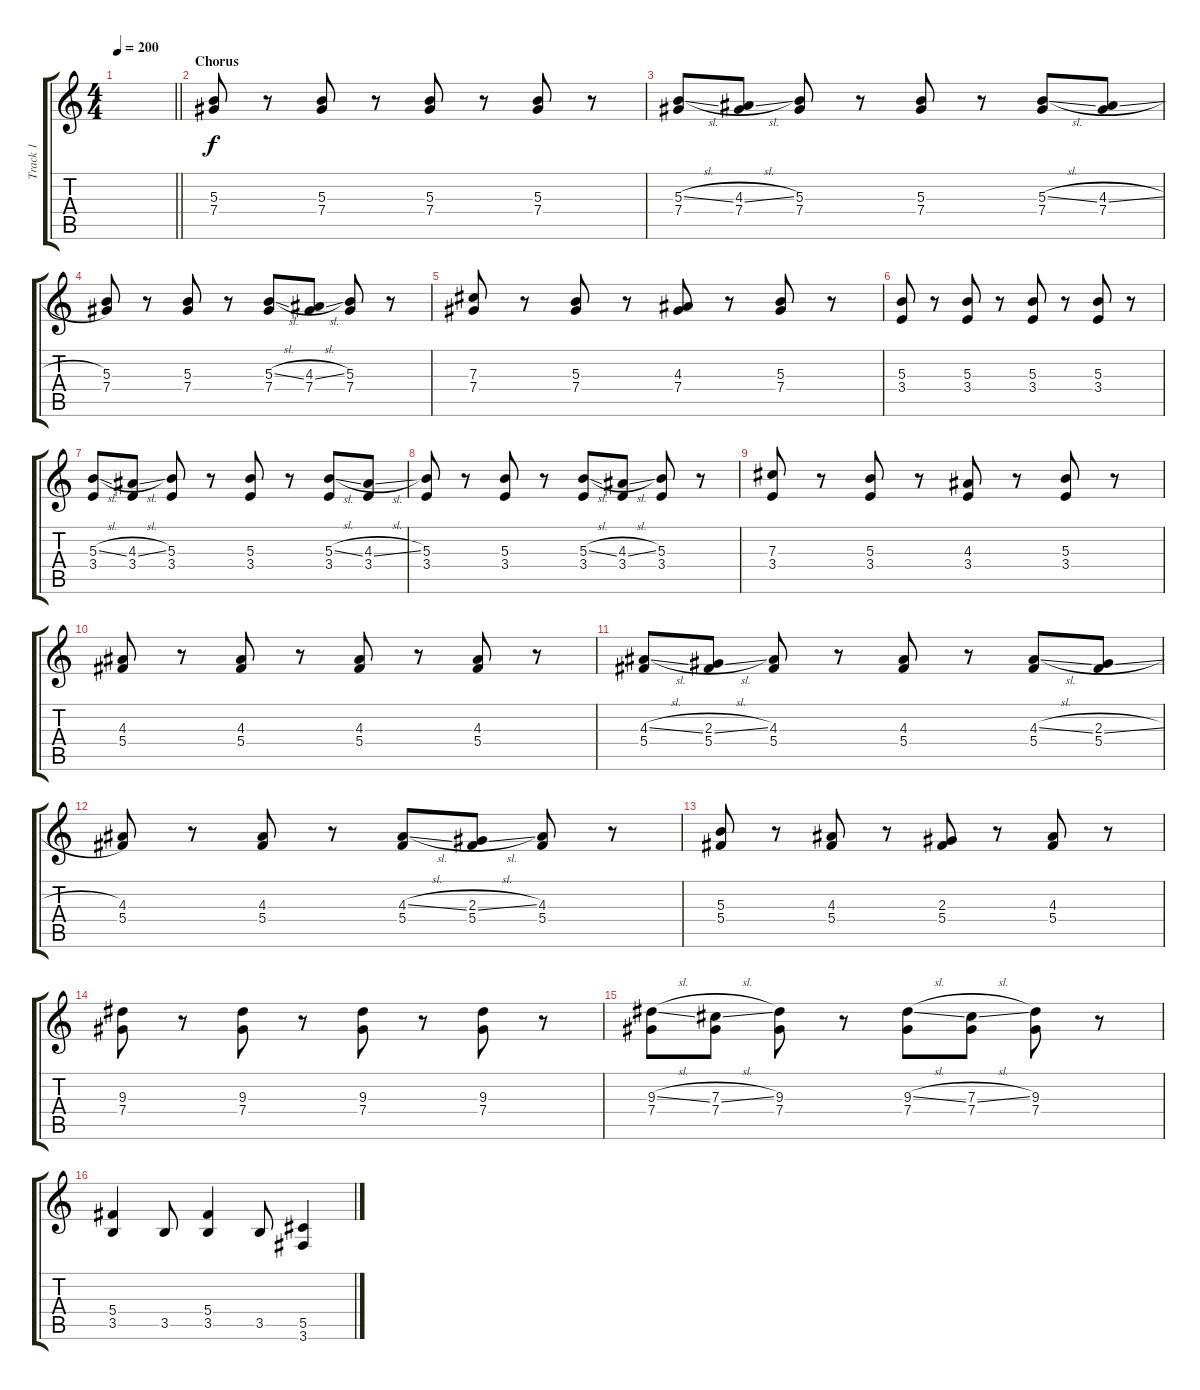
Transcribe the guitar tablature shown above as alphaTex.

\track ("Track 1" "Track 1") {instrument distortionguitar}
\staff {score tabs}
\tuning (Eb4 Bb3 Gb3 Db3 Ab2 Eb2) {hide}
\ts (4 4)
\tempo 200
\clef g2
\barLineRight lightlight
\ks c
|
\section ("" "Chorus")
(5.3 7.4).8 r.8 (5.3 7.4).8 r.8 (5.3 7.4).8 r.8 (5.3 7.4).8 r.8 |
(5.3{sl} 7.4).8 (4.3{sl} 7.4).8 (5.3 7.4).8 r.8 (5.3 7.4).8 r.8 (5.3{sl} 7.4).8 (4.3{sl} 7.4).8 |
(5.3 7.4).8 r.8 (5.3 7.4).8 r.8 (5.3{sl} 7.4).8 (4.3{sl} 7.4).8 (5.3 7.4).8 r.8 |
(7.3 7.4).8 r.8 (5.3 7.4).8 r.8 (4.3 7.4).8 r.8 (5.3 7.4).8 r.8 |
(5.3 3.4).8 r.8 (5.3 3.4).8 r.8 (5.3 3.4).8 r.8 (5.3 3.4).8 r.8 |
(5.3{sl} 3.4).8 (4.3{sl} 3.4).8 (5.3 3.4).8 r.8 (5.3 3.4).8 r.8 (5.3{sl} 3.4).8 (4.3{sl} 3.4).8 |
(5.3 3.4).8 r.8 (5.3 3.4).8 r.8 (5.3{sl} 3.4).8 (4.3{sl} 3.4).8 (5.3 3.4).8 r.8 |
(7.3 3.4).8 r.8 (5.3 3.4).8 r.8 (4.3 3.4).8 r.8 (5.3 3.4).8 r.8 |
(4.3 5.4).8 r.8 (4.3 5.4).8 r.8 (4.3 5.4).8 r.8 (4.3 5.4).8 r.8 |
(4.3{sl} 5.4).8 (2.3{sl} 5.4).8 (4.3 5.4).8 r.8 (4.3 5.4).8 r.8 (4.3{sl} 5.4).8 (2.3{sl} 5.4).8 |
(4.3 5.4).8 r.8 (4.3 5.4).8 r.8 (4.3{sl} 5.4).8 (2.3{sl} 5.4).8 (4.3 5.4).8 r.8 |
(5.3 5.4).8 r.8 (4.3 5.4).8 r.8 (2.3 5.4).8 r.8 (4.3 5.4).8 r.8 |
(9.3 7.4).8 r.8 (9.3 7.4).8 r.8 (9.3 7.4).8 r.8 (9.3 7.4).8 r.8 |
(9.3{sl} 7.4).8 (7.3{sl} 7.4).8 (9.3 7.4).8 r.8 (9.3{sl} 7.4).8 (7.3{sl} 7.4).8 (9.3 7.4).8 r.8 |
(5.4 3.5).4 3.5.8 (5.4 3.5).4 3.5.8 (5.5 3.6).4
